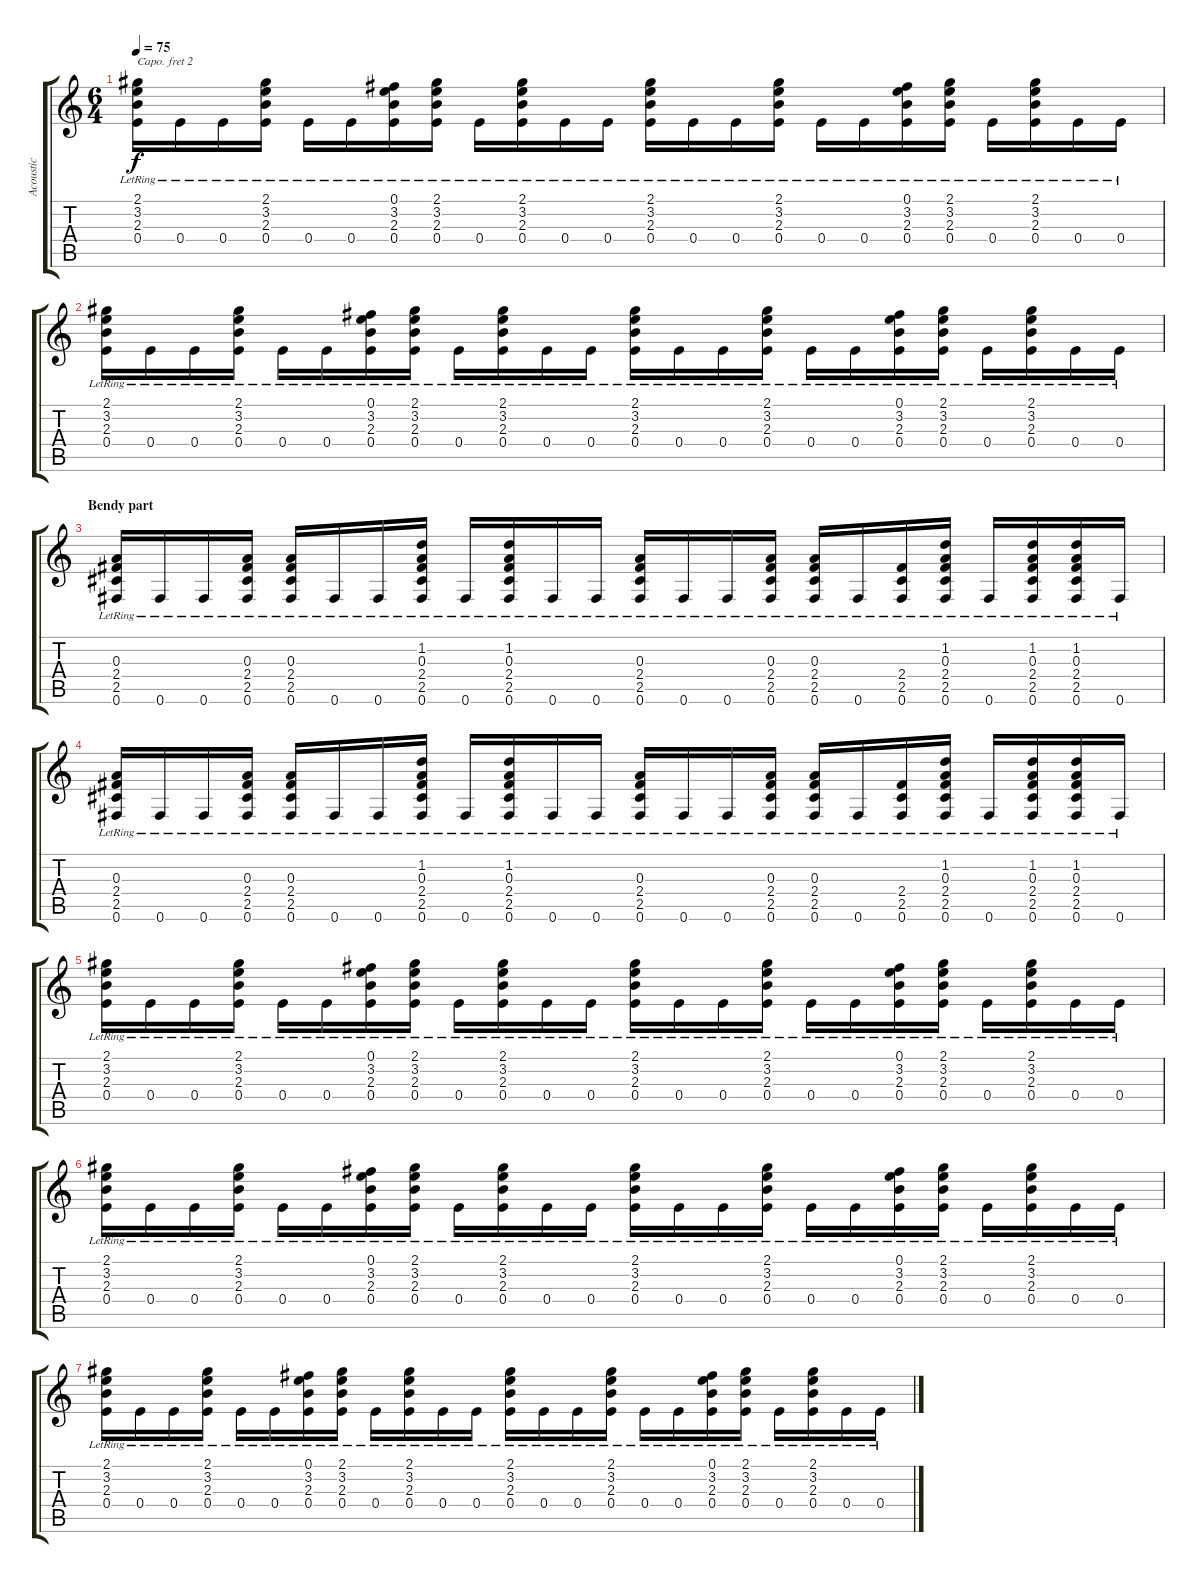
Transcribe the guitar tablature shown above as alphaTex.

\track ("Acoustic" "Acoustic") {instrument acousticguitarsteel}
\staff {score tabs}
\capo 2
\tuning (E4 B3 G3 D3 A2 E2) {hide}
\ts (6 4)
\tempo 75
\clef g2
\ks c
(2.1{lr} 3.2{lr} 2.3{lr} 0.4{lr}).16{dy f} 0.4{lr}.16 0.4{lr}.16 (2.1{lr} 3.2{lr} 2.3{lr} 0.4{lr}).16 0.4{lr}.16 0.4{lr}.16 (0.1{lr} 3.2{lr} 2.3{lr} 0.4{lr}).16 (2.1{lr} 3.2{lr} 2.3{lr} 0.4{lr}).16 0.4{lr}.16 (2.1{lr} 3.2{lr} 2.3{lr} 0.4{lr}).16 0.4{lr}.16 0.4{lr}.16 (2.1{lr} 3.2{lr} 2.3{lr} 0.4{lr}).16 0.4{lr}.16 0.4{lr}.16 (2.1{lr} 3.2{lr} 2.3{lr} 0.4{lr}).16 0.4{lr}.16 0.4{lr}.16 (0.1{lr} 3.2{lr} 2.3{lr} 0.4{lr}).16 (2.1{lr} 3.2{lr} 2.3{lr} 0.4{lr}).16 0.4{lr}.16 (2.1{lr} 3.2{lr} 2.3{lr} 0.4{lr}).16 0.4{lr}.16 0.4{lr}.16 |
(2.1{lr} 3.2{lr} 2.3{lr} 0.4{lr}).16 0.4{lr}.16 0.4{lr}.16 (2.1{lr} 3.2{lr} 2.3{lr} 0.4{lr}).16 0.4{lr}.16 0.4{lr}.16 (0.1{lr} 3.2{lr} 2.3{lr} 0.4{lr}).16 (2.1{lr} 3.2{lr} 2.3{lr} 0.4{lr}).16 0.4{lr}.16 (2.1{lr} 3.2{lr} 2.3{lr} 0.4{lr}).16 0.4{lr}.16 0.4{lr}.16 (2.1{lr} 3.2{lr} 2.3{lr} 0.4{lr}).16 0.4{lr}.16 0.4{lr}.16 (2.1{lr} 3.2{lr} 2.3{lr} 0.4{lr}).16 0.4{lr}.16 0.4{lr}.16 (0.1{lr} 3.2{lr} 2.3{lr} 0.4{lr}).16 (2.1{lr} 3.2{lr} 2.3{lr} 0.4{lr}).16 0.4{lr}.16 (2.1{lr} 3.2{lr} 2.3{lr} 0.4{lr}).16 0.4{lr}.16 0.4{lr}.16 |
\section ("" "Bendy part")
(0.3{lr} 2.4{lr} 2.5{lr} 0.6{lr}).16 0.6{lr}.16 0.6{lr}.16 (0.3{lr} 2.4{lr} 2.5{lr} 0.6{lr}).16 (0.3{lr} 2.4{lr} 2.5{lr} 0.6{lr}).16 0.6{lr}.16 0.6{lr}.16 (1.2{lr} 0.3{lr} 2.4{lr} 2.5{lr} 0.6{lr}).16 0.6{lr}.16 (1.2{lr} 0.3{lr} 2.4{lr} 2.5{lr} 0.6{lr}).16 0.6{lr}.16 0.6{lr}.16 (0.3{lr} 2.4{lr} 2.5{lr} 0.6{lr}).16 0.6{lr}.16 0.6{lr}.16 (0.3{lr} 2.4{lr} 2.5{lr} 0.6{lr}).16 (0.3{lr} 2.4{lr} 2.5{lr} 0.6{lr}).16 0.6{lr}.16 (2.4{lr} 2.5{lr} 0.6{lr}).16 (1.2{lr} 0.3{lr} 2.4{lr} 2.5{lr} 0.6{lr}).16 0.6{lr}.16 (1.2{lr} 0.3{lr} 2.4{lr} 2.5{lr} 0.6{lr}).16 (1.2{lr} 0.3{lr} 2.4{lr} 2.5{lr} 0.6{lr}).16 0.6{lr}.16 |
(0.3{lr} 2.4{lr} 2.5{lr} 0.6{lr}).16 0.6{lr}.16 0.6{lr}.16 (0.3{lr} 2.4{lr} 2.5{lr} 0.6{lr}).16 (0.3{lr} 2.4{lr} 2.5{lr} 0.6{lr}).16 0.6{lr}.16 0.6{lr}.16 (1.2{lr} 0.3{lr} 2.4{lr} 2.5{lr} 0.6{lr}).16 0.6{lr}.16 (1.2{lr} 0.3{lr} 2.4{lr} 2.5{lr} 0.6{lr}).16 0.6{lr}.16 0.6{lr}.16 (0.3{lr} 2.4{lr} 2.5{lr} 0.6{lr}).16 0.6{lr}.16 0.6{lr}.16 (0.3{lr} 2.4{lr} 2.5{lr} 0.6{lr}).16 (0.3{lr} 2.4{lr} 2.5{lr} 0.6{lr}).16 0.6{lr}.16 (2.4{lr} 2.5{lr} 0.6{lr}).16 (1.2{lr} 0.3{lr} 2.4{lr} 2.5{lr} 0.6{lr}).16 0.6{lr}.16 (1.2{lr} 0.3{lr} 2.4{lr} 2.5{lr} 0.6{lr}).16 (1.2{lr} 0.3{lr} 2.4{lr} 2.5{lr} 0.6{lr}).16 0.6{lr}.16 |
(2.1{lr} 3.2{lr} 2.3{lr} 0.4{lr}).16 0.4{lr}.16 0.4{lr}.16 (2.1{lr} 3.2{lr} 2.3{lr} 0.4{lr}).16 0.4{lr}.16 0.4{lr}.16 (0.1{lr} 3.2{lr} 2.3{lr} 0.4{lr}).16 (2.1{lr} 3.2{lr} 2.3{lr} 0.4{lr}).16 0.4{lr}.16 (2.1{lr} 3.2{lr} 2.3{lr} 0.4{lr}).16 0.4{lr}.16 0.4{lr}.16 (2.1{lr} 3.2{lr} 2.3{lr} 0.4{lr}).16 0.4{lr}.16 0.4{lr}.16 (2.1{lr} 3.2{lr} 2.3{lr} 0.4{lr}).16 0.4{lr}.16 0.4{lr}.16 (0.1{lr} 3.2{lr} 2.3{lr} 0.4{lr}).16 (2.1{lr} 3.2{lr} 2.3{lr} 0.4{lr}).16 0.4{lr}.16 (2.1{lr} 3.2{lr} 2.3{lr} 0.4{lr}).16 0.4{lr}.16 0.4{lr}.16 |
(2.1{lr} 3.2{lr} 2.3{lr} 0.4{lr}).16 0.4{lr}.16 0.4{lr}.16 (2.1{lr} 3.2{lr} 2.3{lr} 0.4{lr}).16 0.4{lr}.16 0.4{lr}.16 (0.1{lr} 3.2{lr} 2.3{lr} 0.4{lr}).16 (2.1{lr} 3.2{lr} 2.3{lr} 0.4{lr}).16 0.4{lr}.16 (2.1{lr} 3.2{lr} 2.3{lr} 0.4{lr}).16 0.4{lr}.16 0.4{lr}.16 (2.1{lr} 3.2{lr} 2.3{lr} 0.4{lr}).16 0.4{lr}.16 0.4{lr}.16 (2.1{lr} 3.2{lr} 2.3{lr} 0.4{lr}).16 0.4{lr}.16 0.4{lr}.16 (0.1{lr} 3.2{lr} 2.3{lr} 0.4{lr}).16 (2.1{lr} 3.2{lr} 2.3{lr} 0.4{lr}).16 0.4{lr}.16 (2.1{lr} 3.2{lr} 2.3{lr} 0.4{lr}).16 0.4{lr}.16 0.4{lr}.16 |
(2.1{lr} 3.2{lr} 2.3{lr} 0.4{lr}).16 0.4{lr}.16 0.4{lr}.16 (2.1{lr} 3.2{lr} 2.3{lr} 0.4{lr}).16 0.4{lr}.16 0.4{lr}.16 (0.1{lr} 3.2{lr} 2.3{lr} 0.4{lr}).16 (2.1{lr} 3.2{lr} 2.3{lr} 0.4{lr}).16 0.4{lr}.16 (2.1{lr} 3.2{lr} 2.3{lr} 0.4{lr}).16 0.4{lr}.16 0.4{lr}.16 (2.1{lr} 3.2{lr} 2.3{lr} 0.4{lr}).16 0.4{lr}.16 0.4{lr}.16 (2.1{lr} 3.2{lr} 2.3{lr} 0.4{lr}).16 0.4{lr}.16 0.4{lr}.16 (0.1{lr} 3.2{lr} 2.3{lr} 0.4{lr}).16 (2.1{lr} 3.2{lr} 2.3{lr} 0.4{lr}).16 0.4{lr}.16 (2.1{lr} 3.2{lr} 2.3{lr} 0.4{lr}).16 0.4{lr}.16 0.4{lr}.16
